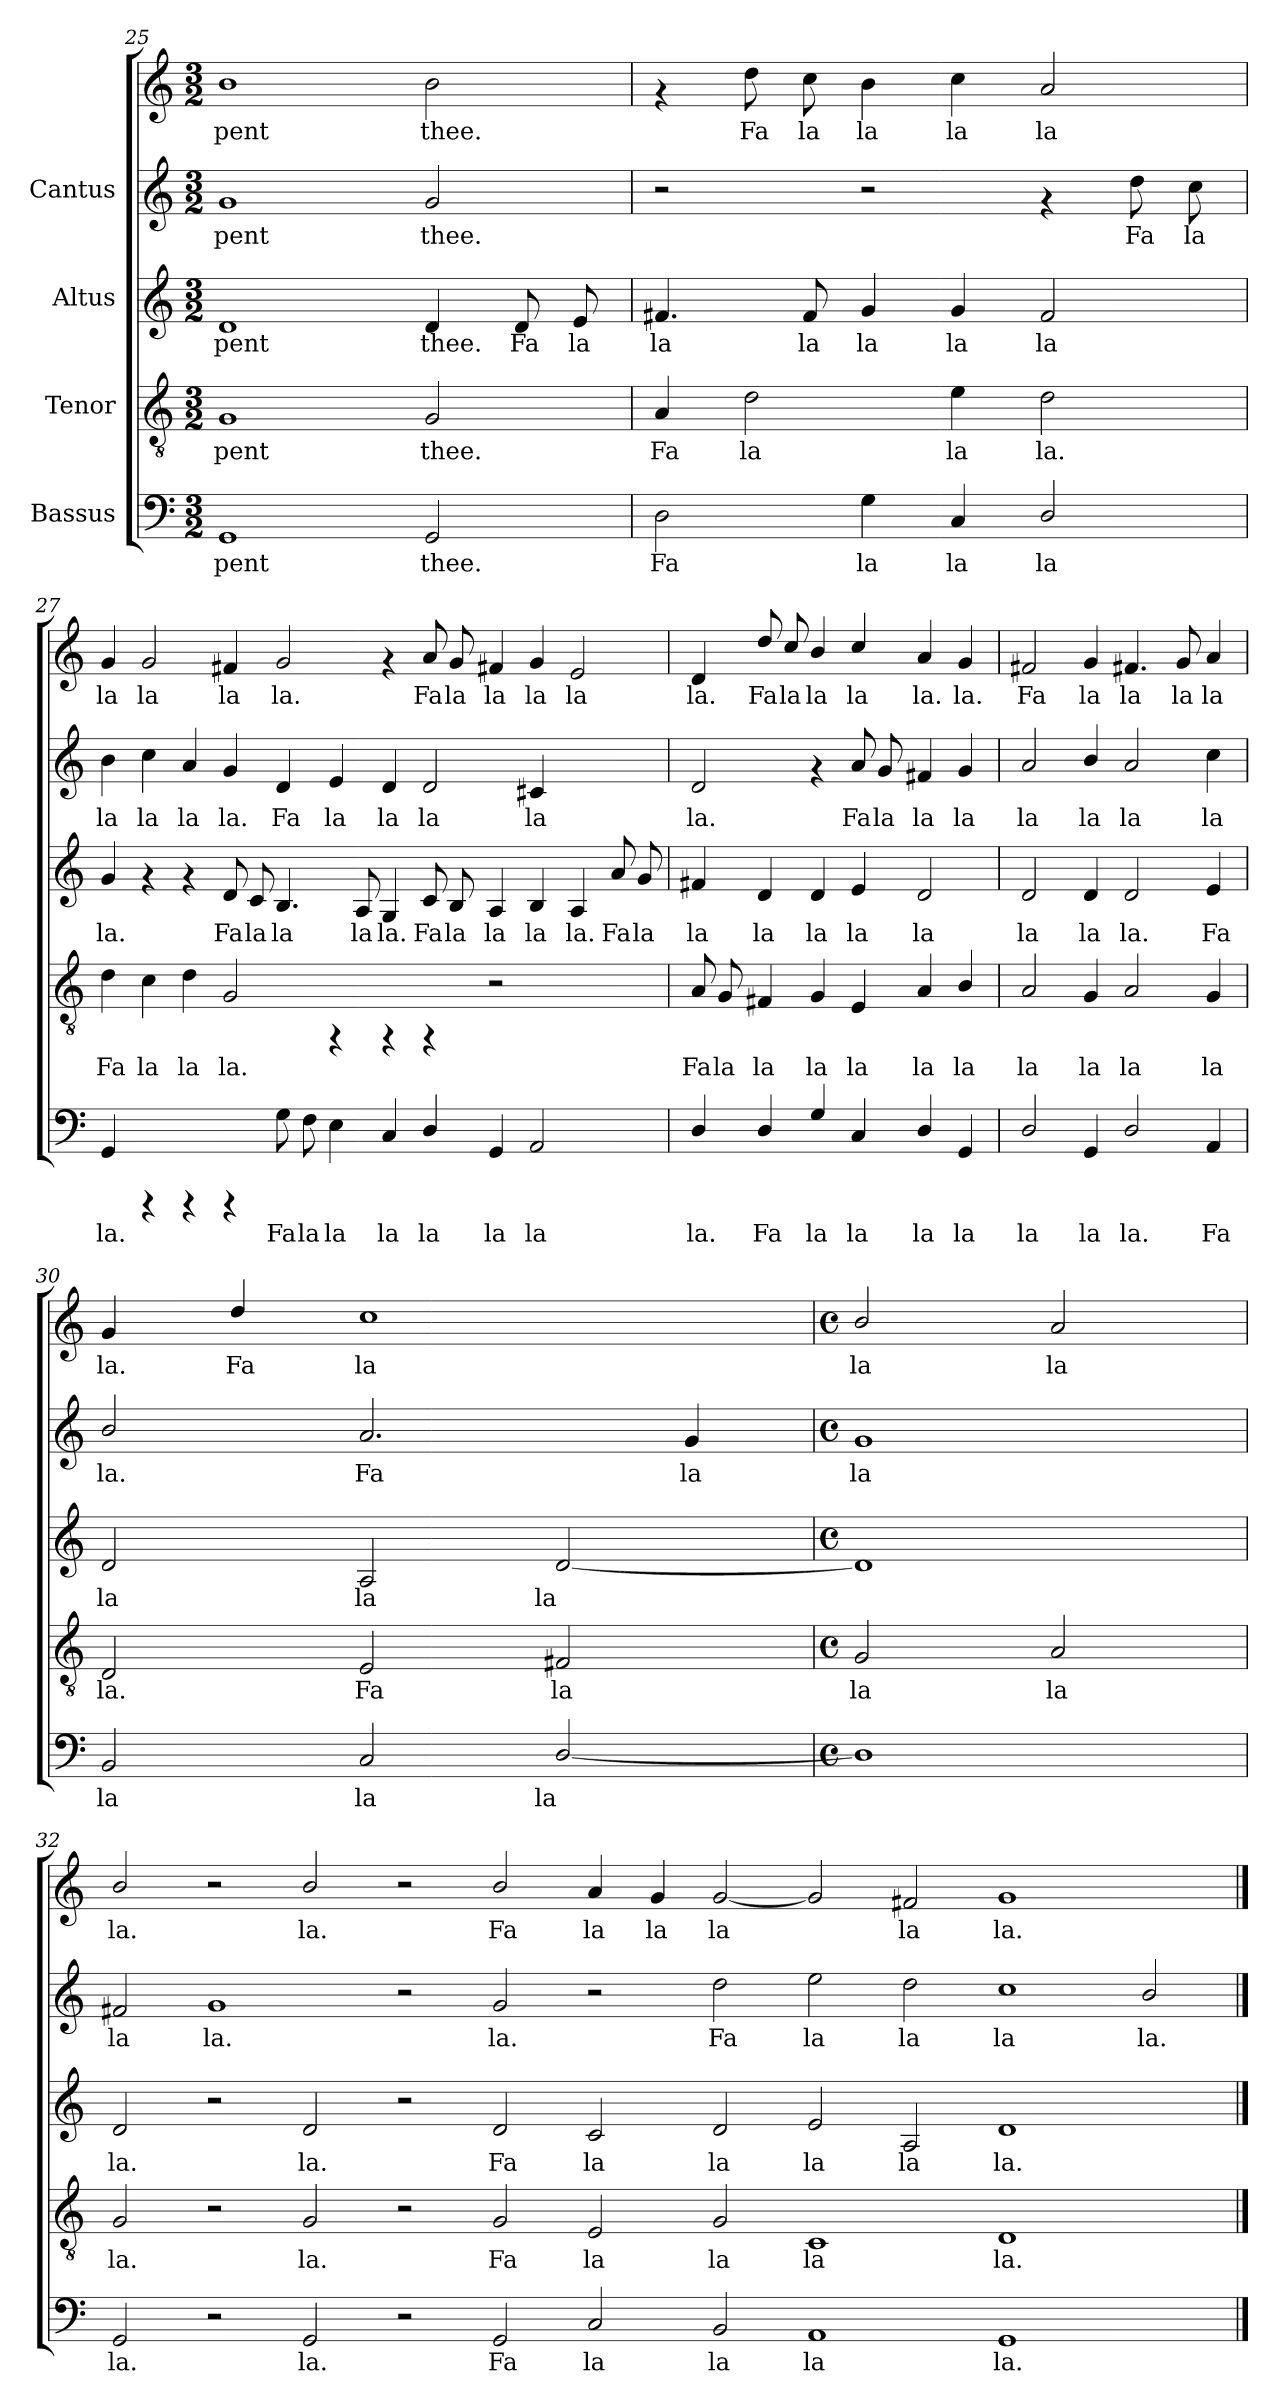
**kern	**text	**kern	**text	**kern	**text	**kern	**text	**kern	**text
*part4	*part4	*part3	*part3	*part2	*part2	*part1	*part1	*part1	*part1
*staff5	*staff5	*staff4	*staff4	*staff3	*staff3	*staff2	*staff2	*staff1	*staff1
*I"Bassus	*	*I"Tenor	*	*I"Altus	*	*I"Cantus	*	*	*
*clefF4	*	*clefGv2	*	*clefG2	*	*clefG2	*	*clefG2	*
*M3/2	*	*M3/2	*	*M3/2	*	*M3/2	*	*M3/2	*
=25	=25	=25	=25	=25	=25	=25	=25	=25	=25
!	!LO:LY:b:cj	!	!LO:LY:b:cj	!	!LO:LY:b:cj	!	!LO:LY:b:cj	!	!LO:LY:b:cj
1GG	-pent	1G	-pent	1d	-pent	1g	pent	1b	-pent
!	!LO:LY:b:cj	!	!LO:LY:b:cj	!	!LO:LY:b:cj	!	!LO:LY:b:cj	!	!LO:LY:b:cj
2GG/	thee.	2G/	thee.	4d/	thee.	2g/	thee.	2b\	thee.
!	!	!	!	!	!LO:LY:b:cj	!	!	!	!
.	.	.	.	8d/	Fa	.	.	.	.
!	!	!	!	!	!LO:LY:b:cj	!	!	!	!
.	.	.	.	8e/	la	.	.	.	.
=26	=26	=26	=26	=26	=26	=26	=26	=26	=26
!	!LO:LY:b:cj	!	!LO:LY:b:cj	!	!LO:LY:b:cj	!	!	!	!
2D\	Fa	4A/	Fa	4.f#X/	la	2r	.	4rf	.
!	!	!	!LO:LY:b:cj	!	!	!	!	!	!LO:LY:b:cj
.	.	2d\	la	.	.	.	.	8dd\	Fa
!	!	!	!	!	!LO:LY:b:cj	!	!	!	!LO:LY:b:cj
.	.	.	.	8f#/	la	.	.	8cc\	la
!	!LO:LY:b:cj	!	!	!	!LO:LY:b:cj	!	!	!	!LO:LY:b:cj
4G\	la	.	.	4g/	la	2r	.	4b\	la
!	!LO:LY:b:cj	!	!LO:LY:b:cj	!	!LO:LY:b:cj	!	!	!	!LO:LY:b:cj
4C/	la	4e\	la	4g/	la	.	.	4cc\	la
!	!LO:LY:b:cj	!	!LO:LY:b:cj	!	!LO:LY:b:cj	!	!	!	!LO:LY:b:cj
2D/	la	2d\	la.	2f#/	la	4rf	.	2a/	la
!	!	!	!	!	!	!	!LO:LY:b:cj	!	!
.	.	.	.	.	.	8dd\	Fa	.	.
!	!	!	!	!	!	!	!LO:LY:b:cj	!	!
.	.	.	.	.	.	8cc\	la	.	.
!!LO:PB:g=z
=27	=27	=27	=27	=27	=27	=27	=27	=27	=27
!	!LO:LY:b:cj	!	!LO:LY:b:cj	!	!LO:LY:b:cj	!	!LO:LY:b:cj	!	!LO:LY:b:cj
4GG/	la.	4d\	Fa	4g/	la.	4b\	la	4g/	la
!	!	!	!LO:LY:b:cj	!	!	!	!LO:LY:b:cj	!	!LO:LY:b:cj
4rCCC	.	4c\	la	4rf	.	4cc\	la	2g/	la
!	!	!	!LO:LY:b:cj	!	!	!	!LO:LY:b:cj	!	!
4rCCC	.	4d\	la	4rf	.	4a/	la	.	.
!	!	!	!LO:LY:b:cj	!	!LO:LY:b:cj	!	!LO:LY:b:cj	!	!LO:LY:b:cj
4rCCC	.	2G/	la.	8d/	Fa	4g/	la.	4f#X/	la
!	!	!	!	!	!LO:LY:b:cj	!	!	!	!
.	.	.	.	8c/	la	.	.	.	.
!	!LO:LY:b:cj	!	!	!	!LO:LY:b:cj	!	!LO:LY:b:cj	!	!LO:LY:b:cj
8G\	Fa	.	.	4.B/	la	4d/	Fa	2g/	la.
!	!LO:LY:b:cj	!	!	!	!	!	!	!	!
8F\	la	.	.	.	.	.	.	.	.
!	!LO:LY:b:cj	!	!	!	!	!	!LO:LY:b:cj	!	!
4E\	la	4rFF	.	.	.	4e/	la	.	.
!	!	!	!	!	!LO:LY:b:cj	!	!	!	!
.	.	.	.	8A/	la	.	.	.	.
!	!LO:LY:b:cj	!	!	!	!LO:LY:b:cj	!	!LO:LY:b:cj	!	!
4C/	la	4rFF	.	4G/	la.	4d/	la	4rf	.
!	!LO:LY:b:cj	!	!	!	!LO:LY:b:cj	!	!LO:LY:b:cj	!	!LO:LY:b:cj
4D/	la	4rFF	.	8c/	Fa	2d/	la	8a/	Fa
!	!	!	!	!	!LO:LY:b:cj	!	!	!	!LO:LY:b:cj
.	.	.	.	8B/	la	.	.	8g/	la
!	!LO:LY:b:cj	!	!	!	!LO:LY:b:cj	!	!	!	!LO:LY:b:cj
4GG/	la	2r	.	4A/	la	.	.	4f#X/	la
!	!LO:LY:b:cj	!	!	!	!LO:LY:b:cj	!	!LO:LY:b:cj	!	!LO:LY:b:cj
2AA/	la	.	.	4B/	la	4c#X/	la	4g/	la
!	!	!	!	!	!LO:LY:b:cj	!	!	!	!LO:LY:b:cj
.	.	2ryy	.	4A/	la.	2ryy	.	2e/	la
!	!	!	!	!	!LO:LY:b:cj	!	!	!	!
4ryy	.	.	.	8a/	Fa	.	.	.	.
!	!	!	!	!	!LO:LY:b:cj	!	!	!	!
.	.	.	.	8g/	la	.	.	.	.
=28	=28	=28	=28	=28	=28	=28	=28	=28	=28
!	!LO:LY:b:cj	!	!LO:LY:b:cj	!	!LO:LY:b:cj	!	!LO:LY:b:cj	!	!LO:LY:b:cj
4D/	la.	8A/	Fa	4f#X/	la	2d/	la.	4d/	la.
!	!	!	!LO:LY:b:cj	!	!	!	!	!	!
.	.	8G/	la	.	.	.	.	.	.
!	!LO:LY:b:cj	!	!LO:LY:b:cj	!	!LO:LY:b:cj	!	!	!	!LO:LY:b:cj
4D/	Fa	4F#X/	la	4d/	la	.	.	8dd/	Fa
!	!	!	!	!	!	!	!	!	!LO:LY:b:cj
.	.	.	.	.	.	.	.	8cc/	la
!	!LO:LY:b:cj	!	!LO:LY:b:cj	!	!LO:LY:b:cj	!	!	!	!LO:LY:b:cj
4G/	la	4G/	la	4d/	la	4rf	.	4b/	la
!	!LO:LY:b:cj	!	!LO:LY:b:cj	!	!LO:LY:b:cj	!	!LO:LY:b:cj	!	!LO:LY:b:cj
4C/	la	4E/	la	4e/	la	8a/	Fa	4cc/	la
!	!	!	!	!	!	!	!LO:LY:b:cj	!	!
.	.	.	.	.	.	8g/	la	.	.
!	!LO:LY:b:cj	!	!LO:LY:b:cj	!	!LO:LY:b:cj	!	!LO:LY:b:cj	!	!LO:LY:b:cj
4D/	la	4A/	la	2d/	la	4f#X/	la	4a/	la.
!	!LO:LY:b:cj	!	!LO:LY:b:cj	!	!	!	!LO:LY:b:cj	!	!LO:LY:b:cj
4GG/	la	4B/	la	.	.	4g/	la	4g/	la.
!!LO:LB:g=z
=29	=29	=29	=29	=29	=29	=29	=29	=29	=29
!	!LO:LY:b:cj	!	!LO:LY:b:cj	!	!LO:LY:b:cj	!	!LO:LY:b:cj	!	!LO:LY:b:cj
2D/	la	2A/	la	2d/	la	2a/	la	2f#X/	Fa
!	!LO:LY:b:cj	!	!LO:LY:b:cj	!	!LO:LY:b:cj	!	!LO:LY:b:cj	!	!LO:LY:b:cj
4GG/	la	4G/	la	4d/	la	4b/	la	4g/	la
!	!LO:LY:b:cj	!	!LO:LY:b:cj	!	!LO:LY:b:cj	!	!LO:LY:b:cj	!	!LO:LY:b:cj
2D/	la.	2A/	la	2d/	la.	2a/	la	4.f#X/	la
!	!	!	!	!	!	!	!	!	!LO:LY:b:cj
.	.	.	.	.	.	.	.	8g/	la
!	!LO:LY:b:cj	!	!LO:LY:b:cj	!	!LO:LY:b:cj	!	!LO:LY:b:cj	!	!LO:LY:b:cj
4AA/	Fa	4G/	la	4e/	Fa	4cc\	la	4a/	la
=30	=30	=30	=30	=30	=30	=30	=30	=30	=30
!	!LO:LY:b:cj	!	!LO:LY:b:cj	!	!LO:LY:b:cj	!	!LO:LY:b:cj	!	!LO:LY:b:cj
2BB/	la	2D/	la.	2d/	la	2b/	la.	4g/	la.
!	!	!	!	!	!	!	!	!	!LO:LY:b:cj
.	.	.	.	.	.	.	.	4dd/	Fa
!	!LO:LY:b:cj	!	!LO:LY:b:cj	!	!LO:LY:b:cj	!	!LO:LY:b:cj	!	!LO:LY:b:cj
2C/	la	2E/	Fa	2A/	la	2.a/	Fa	1cc	la
!	!LO:LY:b:cj	!	!LO:LY:b:cj	!	!LO:LY:b:cj	!	!	!	!
[<2D/	la	2F#X/	la	[<2d/	la	.	.	.	.
!	!	!	!	!	!	!	!LO:LY:b:cj	!	!
.	.	.	.	.	.	4g/	la	.	.
!!LO:PB:g=z
=31	=31	=31	=31	=31	=31	=31	=31	=31	=31
*M4/4	*	*M4/4	*	*M4/4	*	*M4/4	*	*M4/4	*
*met(c)	*	*met(c)	*	*met(c)	*	*met(c)	*	*met(c)	*
!	!	!	!LO:LY:b:cj	!	!	!	!LO:LY:b:cj	!	!LO:LY:b:cj
1D]	.	2G/	la	1d]	.	1g	la	2b/	la
!	!	!	!LO:LY:b:cj	!	!	!	!	!	!LO:LY:b:cj
.	.	2A/	la	.	.	.	.	2a/	la
=32	=32	=32	=32	=32	=32	=32	=32	=32	=32
!	!LO:LY:b:cj	!	!LO:LY:b:cj	!	!LO:LY:b:cj	!	!LO:LY:b:cj	!	!LO:LY:b:cj
2GG/	la.	2G/	la.	2d/	la.	2f#X/	la	2b/	la.
!	!	!	!	!	!	!	!LO:LY:b:cj	!	!
2r	.	2r	.	2r	.	1g	la.	2r	.
*	*	*	*	*	*	*	*	*MM144	*
!	!LO:LY:b:cj	!	!LO:LY:b:cj	!	!LO:LY:b:cj	!	!	!	!LO:LY:b:cj
2GG/	la.	2G/	la.	2d/	la.	.	.	2b/	la.
2r	.	2r	.	2r	.	2r	.	2r	.
!	!LO:LY:b:cj	!	!LO:LY:b:cj	!	!LO:LY:b:cj	!	!LO:LY:b:cj	!	!LO:LY:b:cj
2GG/	Fa	2G/	Fa	2d/	Fa	2g/	la.	2b/	Fa
!	!LO:LY:b:cj	!	!LO:LY:b:cj	!	!LO:LY:b:cj	!	!	!	!LO:LY:b:cj
2C/	la	2E/	la	2c/	la	2r	.	4a/	la
!	!	!	!	!	!	!	!	!	!LO:LY:b:cj
.	.	.	.	.	.	.	.	4g/	la
!	!LO:LY:b:cj	!	!LO:LY:b:cj	!	!LO:LY:b:cj	!	!LO:LY:b:cj	!	!LO:LY:b:cj
2BB/	la	2G/	la	2d/	la	2dd\	Fa	[<2g/	la
!	!LO:LY:b:cj	!	!LO:LY:b:cj	!	!LO:LY:b:cj	!	!LO:LY:b:cj	!	!LO:LY:b:cj
1AA	la	1C	la	2e/	la	2ee\	la	2g/]	.
!	!	!	!	!	!LO:LY:b:cj	!	!LO:LY:b:cj	!	!LO:LY:b:cj
.	.	.	.	2A/	la	2dd\	la	2f#X/	la
!	!LO:LY:b:cj	!	!LO:LY:b:cj	!	!LO:LY:b:cj	!	!LO:LY:b:cj	!	!LO:LY:b:cj
1GG	la.	1D	la.	1d	la.	1cc	la	1g	la.
!	!	!	!	!	!	!	!LO:LY:b:cj	!	!
2ryy	.	2ryy	.	2ryy	.	2b/	la.	2ryy	.
==	==	==	==	==	==	==	==	==	==
*-	*-	*-	*-	*-	*-	*-	*-	*-	*-
